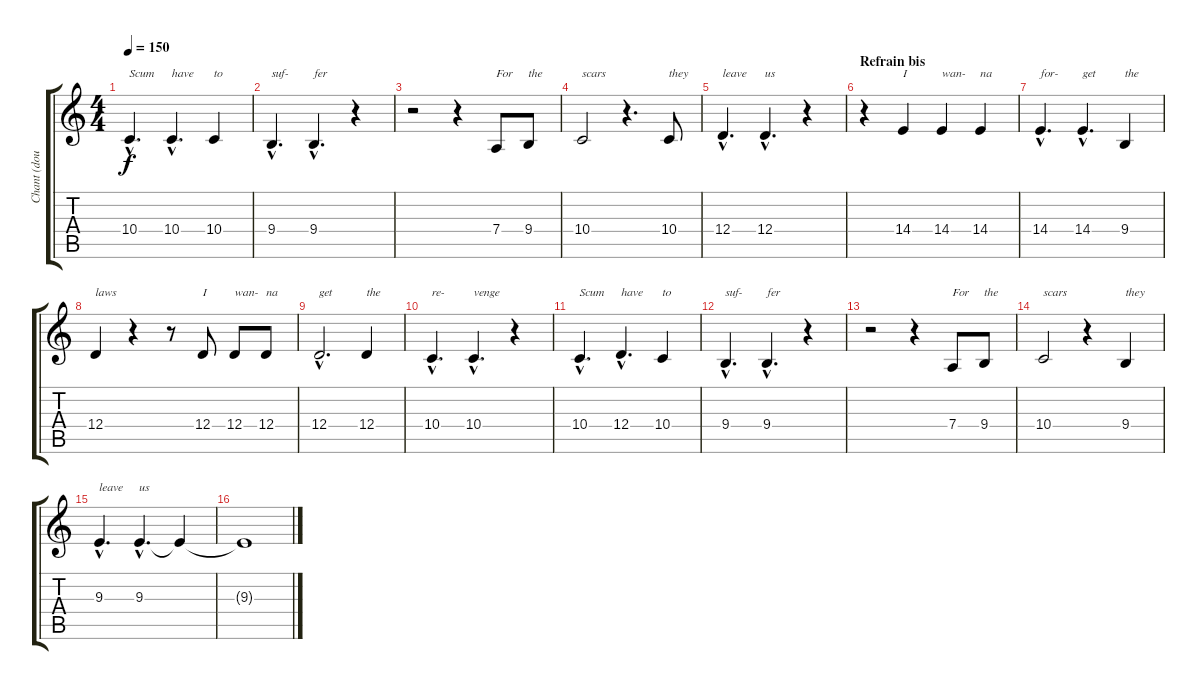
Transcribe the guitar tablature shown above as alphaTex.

\track ("Chant (doublage)" "Chant (dou") {instrument viola}
\staff {score tabs}
\tuning (E4 B3 G3 D3 A2 E2) {hide}
\ts (4 4)
\tempo 150
\clef g2
\ks c
10.4{hac}.4{d txt "Scum" dy f} 10.4{hac}.4{d txt "have"} 10.4.4{txt "to"} |
9.4{hac}.4{d txt "suf-"} 9.4{hac}.4{d txt "fer"} r.4 |
r.2 r.4 7.4.8{txt "For"} 9.4.8{txt "the"} |
10.4.2{txt "scars"} r.4{d} 10.4.8{txt "they"} |
12.4{hac}.4{d txt "leave"} 12.4{hac}.4{d txt "us"} r.4 |
\section ("" "Refrain bis")
r.4 14.4.4{txt "I"} 14.4.4{txt "wan-"} 14.4.4{txt "na"} |
14.4{hac}.4{d txt "for-"} 14.4{hac}.4{d txt "get"} 9.4.4{txt "the"} |
12.4.4{txt "laws"} r.4 r.8 12.4.8{txt "I"} 12.4.8{txt "wan-"} 12.4.8{txt "na"} |
12.4{hac}.2{d txt "get"} 12.4.4{txt "the"} |
10.4{hac}.4{d txt "re-"} 10.4{hac}.4{d txt "venge"} r.4 |
10.4{hac}.4{d txt "Scum"} 12.4{hac}.4{d txt "have"} 10.4.4{txt "to"} |
9.4{hac}.4{d txt "suf-"} 9.4{hac}.4{d txt "fer"} r.4 |
r.2 r.4 7.4.8{txt "For"} 9.4.8{txt "the"} |
10.4.2{txt "scars"} r.4 9.4.4{txt "they"} |
9.3{hac}.4{d txt "leave"} 9.3{hac}.4{d txt "us"} 9.3{t}.4 |
9.3{t}.1
